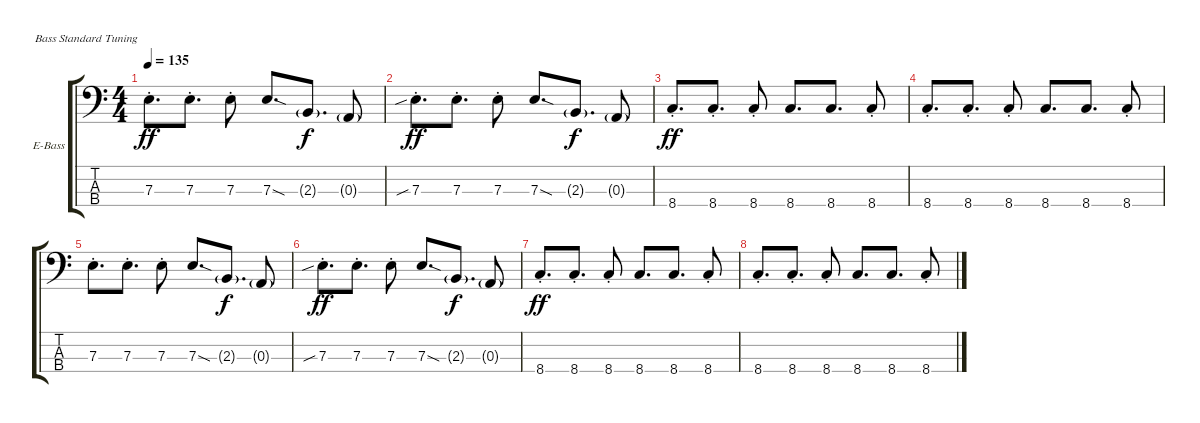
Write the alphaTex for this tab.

\defaultSystemsLayout 4
\bracketExtendMode groupsimilarinstruments
\firstSystemTrackNameOrientation horizontal
\otherSystemsTrackNameOrientation horizontal
\track ("Nick O’Malley" "E-Bass") {instrument electricbassfinger}
\staff {score tabs}
\tuning (G2 D2 A1 E1)
\ts (4 4)
\tempo 135
\clef f4
\ks c
7.3{st}.8{d dy ff} 7.3{st}.8{d} 7.3{st}.8 7.3{sod}.8{d} 2.3{g}.8{d dy f} 0.3{g}.8 |
7.3{sib st}.8{d dy ff} 7.3{st}.8{d} 7.3{st}.8 7.3{sod}.8{d} 2.3{g}.8{d dy f} 0.3{g}.8 |
8.4{st}.8{d dy ff} 8.4{st}.8{d} 8.4{st}.8 8.4.8{d} 8.4.8{d} 8.4{st}.8 |
8.4{st}.8{d} 8.4{st}.8{d} 8.4{st}.8 8.4.8{d} 8.4.8{d} 8.4{st}.8 |
7.3{st}.8{d} 7.3{st}.8{d} 7.3{st}.8 7.3{sod}.8{d} 2.3{g}.8{d dy f} 0.3{g}.8 |
7.3{sib st}.8{d dy ff} 7.3{st}.8{d} 7.3{st}.8 7.3{sod}.8{d} 2.3{g}.8{d dy f} 0.3{g}.8 |
8.4{st}.8{d dy ff} 8.4{st}.8{d} 8.4{st}.8 8.4.8{d} 8.4.8{d} 8.4{st}.8 |
8.4{st}.8{d} 8.4{st}.8{d} 8.4{st}.8 8.4.8{d} 8.4.8{d} 8.4{st}.8
